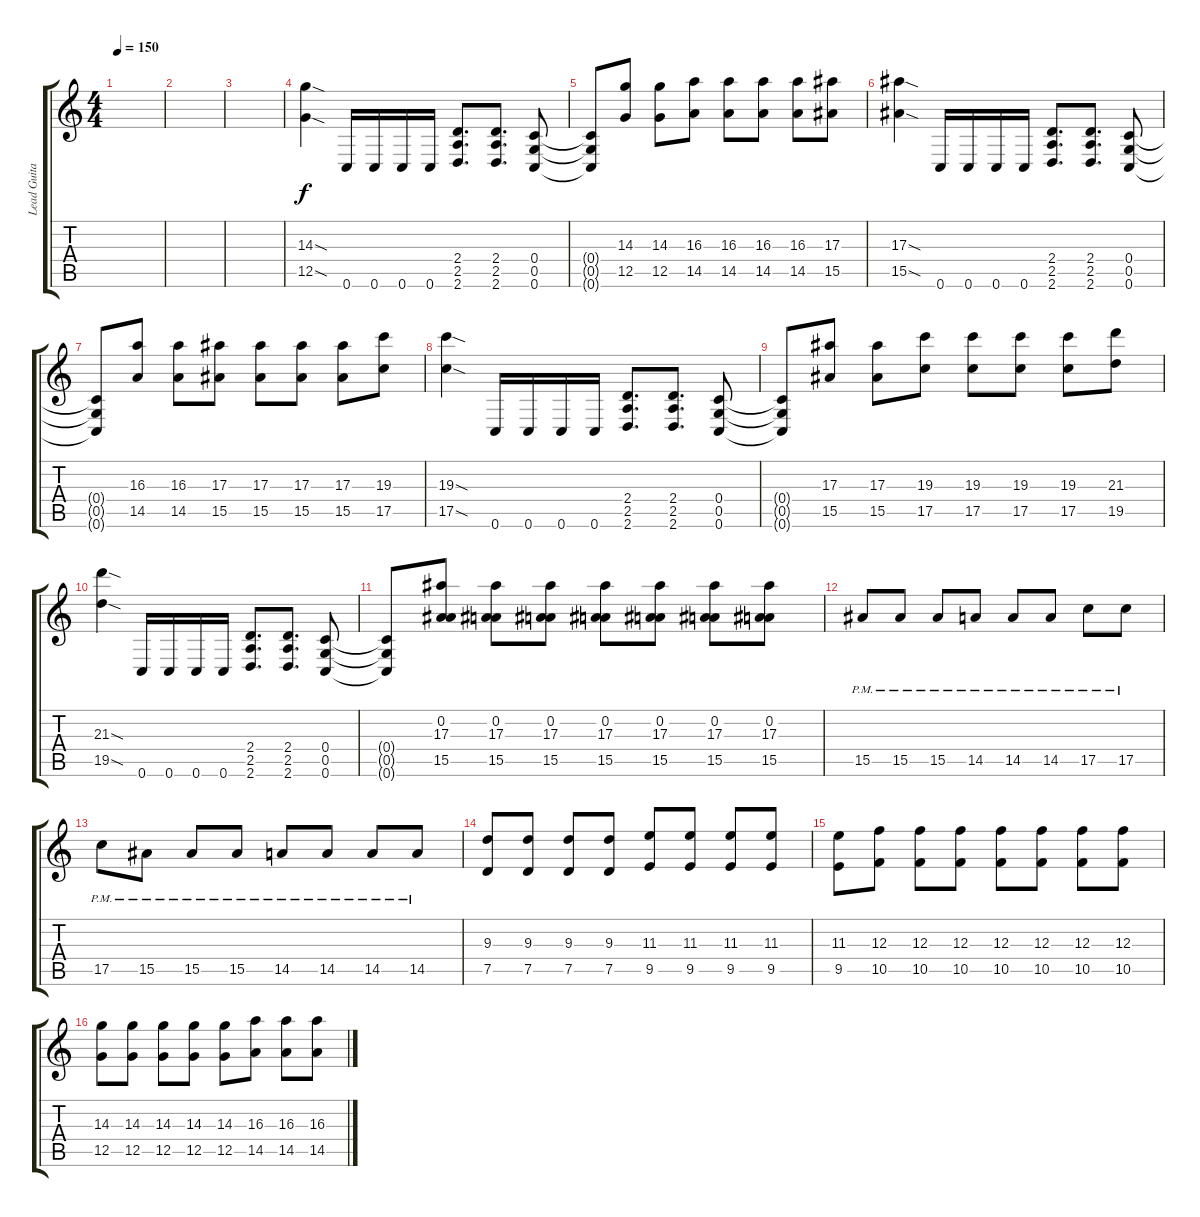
\track ("Lead Guitar" "Lead Guita") {instrument distortionguitar}
\staff {score tabs}
\tuning (D4 A3 F3 C3 G2 C2) {hide}
\ts (4 4)
\tempo 150
\clef g2
\ks c
|
|
|
(14.3{sod} 12.5{sod}).4 0.6.16 0.6.16 0.6.16 0.6.16 (2.4 2.5 2.6).8{d} (2.4 2.5 2.6).8{d} (0.4 0.5 0.6).8 |
(0.4{t} 0.5{t} 0.6{t}).8 (14.3 12.5).8 (14.3 12.5).8 (16.3 14.5).8 (16.3 14.5).8 (16.3 14.5).8 (16.3 14.5).8 (17.3 15.5).8 |
(17.3{sod} 15.5{sod}).4 0.6.16 0.6.16 0.6.16 0.6.16 (2.4 2.5 2.6).8{d} (2.4 2.5 2.6).8{d} (0.4 0.5 0.6).8 |
(0.4{t} 0.5{t} 0.6{t}).8 (16.3 14.5).8 (16.3 14.5).8 (17.3 15.5).8 (17.3 15.5).8 (17.3 15.5).8 (17.3 15.5).8 (19.3 17.5).8 |
(19.3{sod} 17.5{sod}).4 0.6.16 0.6.16 0.6.16 0.6.16 (2.4 2.5 2.6).8{d} (2.4 2.5 2.6).8{d} (0.4 0.5 0.6).8 |
(0.4{t} 0.5{t} 0.6{t}).8 (17.3 15.5).8 (17.3 15.5).8 (19.3 17.5).8 (19.3 17.5).8 (19.3 17.5).8 (19.3 17.5).8 (21.3 19.5).8 |
(21.3{sod} 19.5{sod}).4 0.6.16 0.6.16 0.6.16 0.6.16 (2.4 2.5 2.6).8{d} (2.4 2.5 2.6).8{d} (0.4 0.5 0.6).8 |
(0.4{t} 0.5{t} 0.6{t}).8 (0.2 17.3 15.5).8 (0.2 17.3 15.5).8 (0.2 17.3 15.5).8 (0.2 17.3 15.5).8 (0.2 17.3 15.5).8 (0.2 17.3 15.5).8 (0.2 17.3 15.5).8 |
15.5{pm}.8 15.5{pm}.8 15.5{pm}.8 14.5{pm}.8 14.5{pm}.8 14.5{pm}.8 17.5{pm}.8 17.5{pm}.8 |
17.5{pm}.8 15.5{pm}.8 15.5{pm}.8 15.5{pm}.8 14.5{pm}.8 14.5{pm}.8 14.5{pm}.8 14.5{pm}.8 |
(9.3 7.5).8 (9.3 7.5).8 (9.3 7.5).8 (9.3 7.5).8 (11.3 9.5).8 (11.3 9.5).8 (11.3 9.5).8 (11.3 9.5).8 |
(11.3 9.5).8 (12.3 10.5).8 (12.3 10.5).8 (12.3 10.5).8 (12.3 10.5).8 (12.3 10.5).8 (12.3 10.5).8 (12.3 10.5).8 |
(14.3 12.5).8 (14.3 12.5).8 (14.3 12.5).8 (14.3 12.5).8 (14.3 12.5).8 (16.3 14.5).8 (16.3 14.5).8 (16.3 14.5).8
